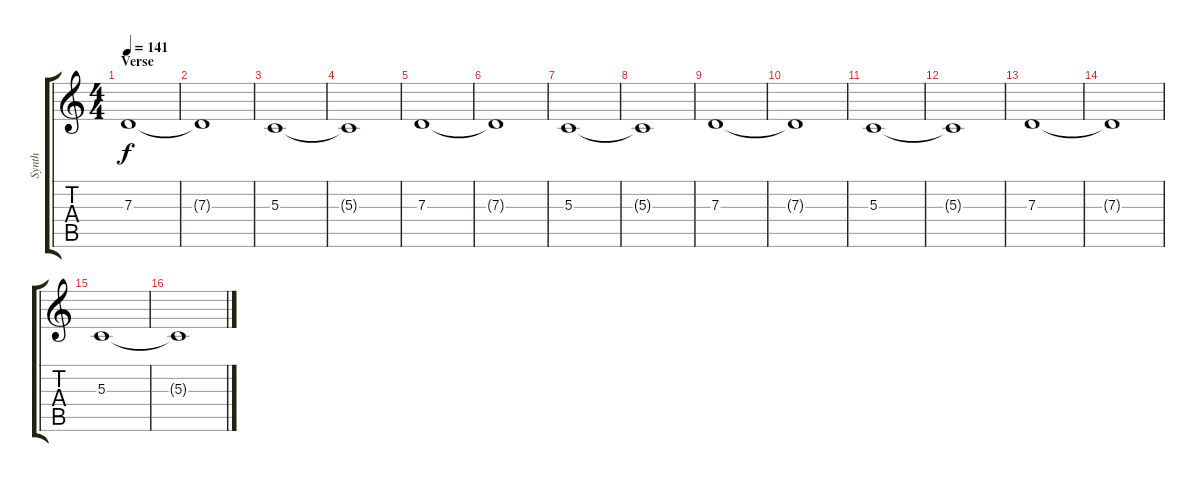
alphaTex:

\track ("Synth" "Synth") {instrument fx1rain}
\staff {score tabs}
\tuning (E4 B3 G3 D3 A2 E2) {hide}
\ts (4 4)
\section ("" "Verse")
\tempo 141
\clef g2
\ks c
7.3.1{dy f} |
7.3{t}.1 |
5.3.1 |
5.3{t}.1 |
7.3.1 |
7.3{t}.1 |
5.3.1 |
5.3{t}.1 |
7.3.1 |
7.3{t}.1 |
5.3.1 |
5.3{t}.1 |
7.3.1 |
7.3{t}.1 |
5.3.1 |
5.3{t}.1
